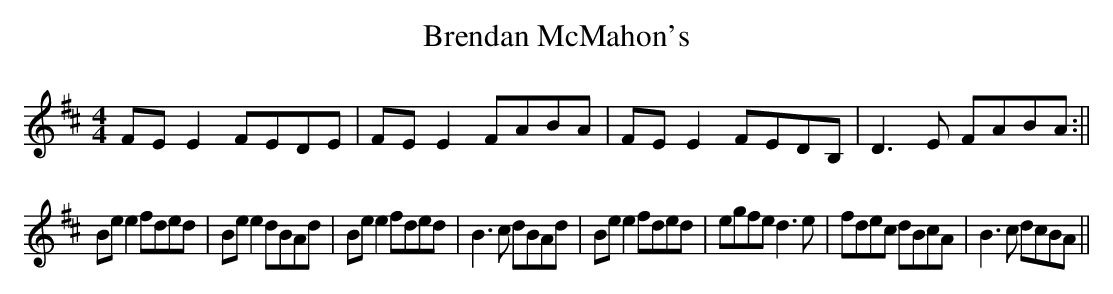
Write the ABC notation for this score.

X:1
T:Brendan McMahon's
M:4/4
L:1/8
K:D
FEE2 FEDE|FEE2 FABA|FEE2 FEDB,|D3E FABA:||
Bee2 fded|Bee2 dBAd|Bee2 fded|B3c dBAd|\
Bee2 fded|egfe d3e|fdec dBcA|B3c dcBA||
